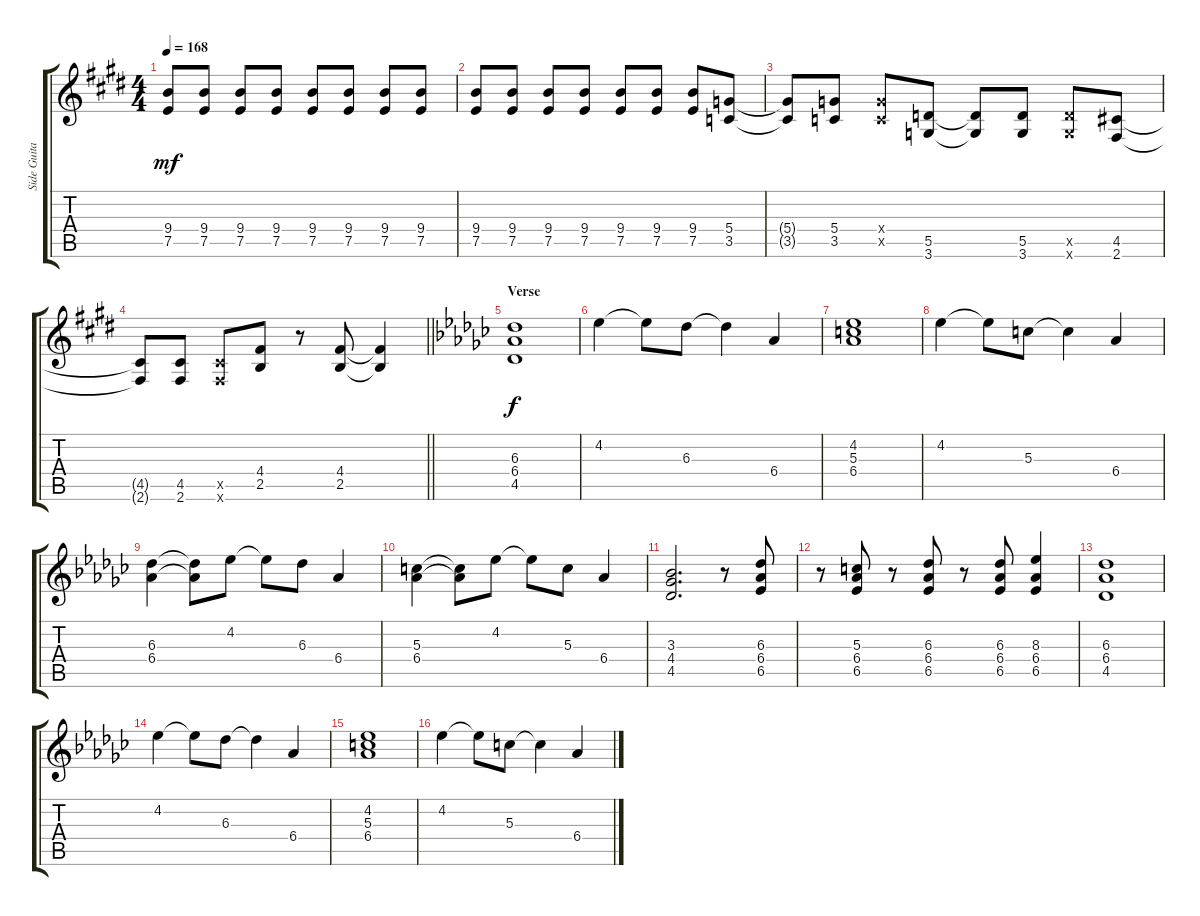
\track ("Side Guitar" "Side Guita") {instrument distortionguitar}
\staff {score tabs}
\tuning (E4 B3 G3 D3 A2 E2) {hide}
\ts (4 4)
\tempo 168
\clef g2
\ks e
(9.4 7.5).8{dy mf} (9.4 7.5).8 (9.4 7.5).8 (9.4 7.5).8 (9.4 7.5).8 (9.4 7.5).8 (9.4 7.5).8 (9.4 7.5).8 |
(9.4 7.5).8 (9.4 7.5).8 (9.4 7.5).8 (9.4 7.5).8 (9.4 7.5).8 (9.4 7.5).8 (9.4 7.5).8 (5.4 3.5).8 |
(5.4{t} 3.5{t}).8 (5.4 3.5).8 (5.4{x} 3.5{x}).8 (5.5 3.6).8 (5.5{t} 3.6{t}).8 (5.5 3.6).8 (5.5{x} 3.6{x}).8 (4.5 2.6).8 |
\barLineRight lightlight
(4.5{t} 2.6{t}).8 (4.5 2.6).8 (4.5{x} 2.6{x}).8 (4.4 2.5).8 r.8 (4.4 2.5).8 (4.4{t} 2.5{t}).4 |
\section ("" "Verse")
\ks gb
(6.3 6.4 4.5).1{dy f} |
4.2.4 4.2{t}.8 6.3.8 6.3{t}.4 6.4.4 |
(4.2 5.3 6.4).1 |
4.2.4 4.2{t}.8 5.3.8 5.3{t}.4 6.4.4 |
(6.3 6.4).4 (6.3{t} 6.4{t}).8 4.2.8 4.2{t}.8 6.3.8 6.4.4 |
(5.3 6.4).4 (5.3{t} 6.4{t}).8 4.2.8 4.2{t}.8 5.3.8 6.4.4 |
(3.3 4.4 4.5).2{d} r.8 (6.3 6.4 6.5).8 |
r.8 (5.3 6.4 6.5).8 r.8 (6.3 6.4 6.5).8 r.8 (6.3 6.4 6.5).8 (8.3 6.4 6.5).4 |
(6.3 6.4 4.5).1 |
4.2.4 4.2{t}.8 6.3.8 6.3{t}.4 6.4.4 |
(4.2 5.3 6.4).1 |
4.2.4 4.2{t}.8 5.3.8 5.3{t}.4 6.4.4
